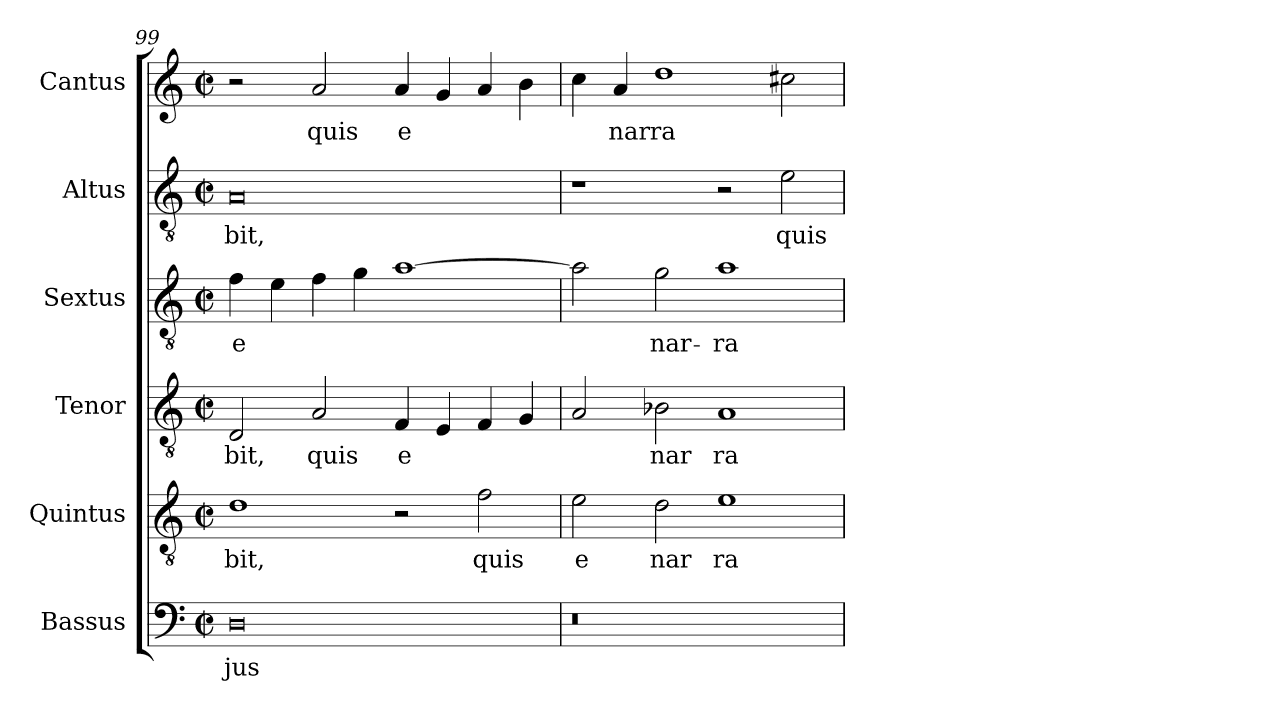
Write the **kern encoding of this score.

**kern	**text	**kern	**text	**kern	**text	**kern	**text	**kern	**text	**kern	**text
*part6	*part6	*part5	*part5	*part4	*part4	*part3	*part3	*part2	*part2	*part1	*part1
*staff6	*staff6	*staff5	*staff5	*staff4	*staff4	*staff3	*staff3	*staff2	*staff2	*staff1	*staff1
*I"Bassus	*	*I"Quintus	*	*I"Tenor	*	*I"Sextus	*	*I"Altus	*	*I"Cantus	*
*clefF4	*	*clefGv2	*	*clefGv2	*	*clefGv2	*	*clefGv2	*	*clefG2	*
*M2/2	*	*M2/2	*	*M2/2	*	*M2/2	*	*M2/2	*	*M2/2	*
*met(c|)	*	*met(c|)	*	*met(c|)	*	*met(c|)	*	*met(c|)	*	*met(c|)	*
=99	=99	=99	=99	=99	=99	=99	=99	=99	=99	=99	=99
!	!LO:LY:b:cj	!	!LO:LY:b:cj	!	!LO:LY:b:cj	!	!LO:LY:b:cj	!	!LO:LY:b:cj	!	!
0D	jus	1d	bit,	2D/	bit,	4f\	e	0A	-bit,	2r	.
.	.	.	.	.	.	4e\	.	.	.	.	.
!	!	!	!	!	!LO:LY:b:cj	!	!	!	!	!	!LO:LY:b:cj
.	.	.	.	2A/	quis	4f\	.	.	.	2a/	quis
.	.	.	.	.	.	4g\	.	.	.	.	.
!	!	!	!	!	!LO:LY:b:cj	!	!	!	!	!	!LO:LY:b:cj
.	.	2r	.	4F/	e	[>1a	.	.	.	4a/	e
.	.	.	.	4E/	.	.	.	.	.	4g/	.
!	!	!	!LO:LY:b:cj	!	!	!	!	!	!	!	!
.	.	2f\	quis	4F/	.	.	.	.	.	4a/	.
.	.	.	.	4G/	.	.	.	.	.	4b\	.
!!LO:PB:g=z
=100	=100	=100	=100	=100	=100	=100	=100	=100	=100	=100	=100
!	!	!	!LO:LY:b:cj	!	!	!	!	!	!	!	!
0r	.	2e\	e	2A/	.	2a\]	.	1r	.	4cc\	.
!	!	!	!	!	!	!	!	!	!	!	!LO:LY:b:cj
.	.	.	.	.	.	.	.	.	.	4a/	nar
!	!	!	!LO:LY:b:cj	!	!LO:LY:b:cj	!	!LO:LY:b:cj	!	!	!	!LO:LY:b:cj
.	.	2d\	nar	2B-X\	nar	2g\	nar-	.	.	1dd	ra
!	!	!	!LO:LY:b:cj	!	!LO:LY:b:cj	!	!LO:LY:b:cj	!	!	!	!
.	.	1e	ra	1A	ra	1a	-ra-	2r	.	.	.
!	!	!	!	!	!	!	!	!	!LO:LY:b:cj	!	!
.	.	.	.	.	.	.	.	2e\	quis	2cc#\	.
=	=	=	=	=	=	=	=	=	=	=	=
*-	*-	*-	*-	*-	*-	*-	*-	*-	*-	*-	*-
